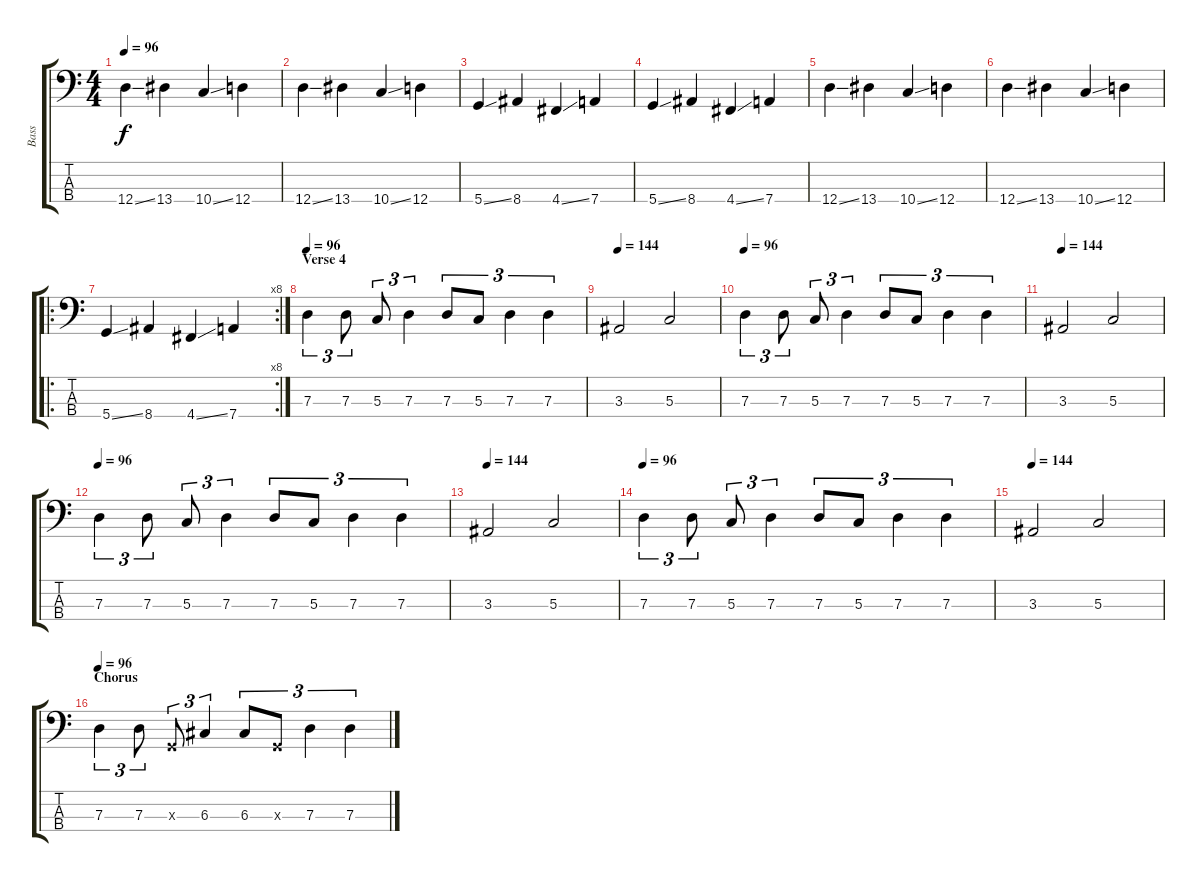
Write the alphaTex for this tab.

\track ("Bass" "Bass") {instrument electricbassfinger}
\staff {score tabs}
\tuning (F2 C2 G1 D1) {hide}
\ts (4 4)
\tempo 96
\clef f4
\ks c
12.4{ss}.4{dy f} 13.4.4 10.4{ss}.4 12.4.4 |
12.4{ss}.4 13.4.4 10.4{ss}.4 12.4.4 |
5.4{ss}.4 8.4.4 4.4{ss}.4 7.4.4 |
5.4{ss}.4 8.4.4 4.4{ss}.4 7.4.4 |
12.4{ss}.4 13.4.4 10.4{ss}.4 12.4.4 |
12.4{ss}.4 13.4.4 10.4{ss}.4 12.4.4 |
\ro
\rc 8
5.4{ss}.4 8.4.4 4.4{ss}.4 7.4.4 |
\section ("" "Verse 4")
\tempo 96
7.3.4{tu (3 2)} 7.3.8{tu (3 2)} 5.3.8{tu (3 2)} 7.3.4{tu (3 2)} 7.3.8{tu (3 2)} 5.3.8{tu (3 2)} 7.3.4{tu (3 2)} 7.3.4{tu (3 2)} |
\tempo 144
3.3.2 5.3.2 |
\tempo 96
7.3.4{tu (3 2)} 7.3.8{tu (3 2)} 5.3.8{tu (3 2)} 7.3.4{tu (3 2)} 7.3.8{tu (3 2)} 5.3.8{tu (3 2)} 7.3.4{tu (3 2)} 7.3.4{tu (3 2)} |
\tempo 144
3.3.2 5.3.2 |
\tempo 96
7.3.4{tu (3 2)} 7.3.8{tu (3 2)} 5.3.8{tu (3 2)} 7.3.4{tu (3 2)} 7.3.8{tu (3 2)} 5.3.8{tu (3 2)} 7.3.4{tu (3 2)} 7.3.4{tu (3 2)} |
\tempo 144
3.3.2 5.3.2 |
\tempo 96
7.3.4{tu (3 2)} 7.3.8{tu (3 2)} 5.3.8{tu (3 2)} 7.3.4{tu (3 2)} 7.3.8{tu (3 2)} 5.3.8{tu (3 2)} 7.3.4{tu (3 2)} 7.3.4{tu (3 2)} |
\tempo 144
3.3.2 5.3.2 |
\section ("" "Chorus")
\tempo 96
7.3.4{tu (3 2)} 7.3.8{tu (3 2)} 0.3{x}.8{tu (3 2)} 6.3.4{tu (3 2)} 6.3.8{tu (3 2)} 0.3{x}.8{tu (3 2)} 7.3.4{tu (3 2)} 7.3.4{tu (3 2)}
